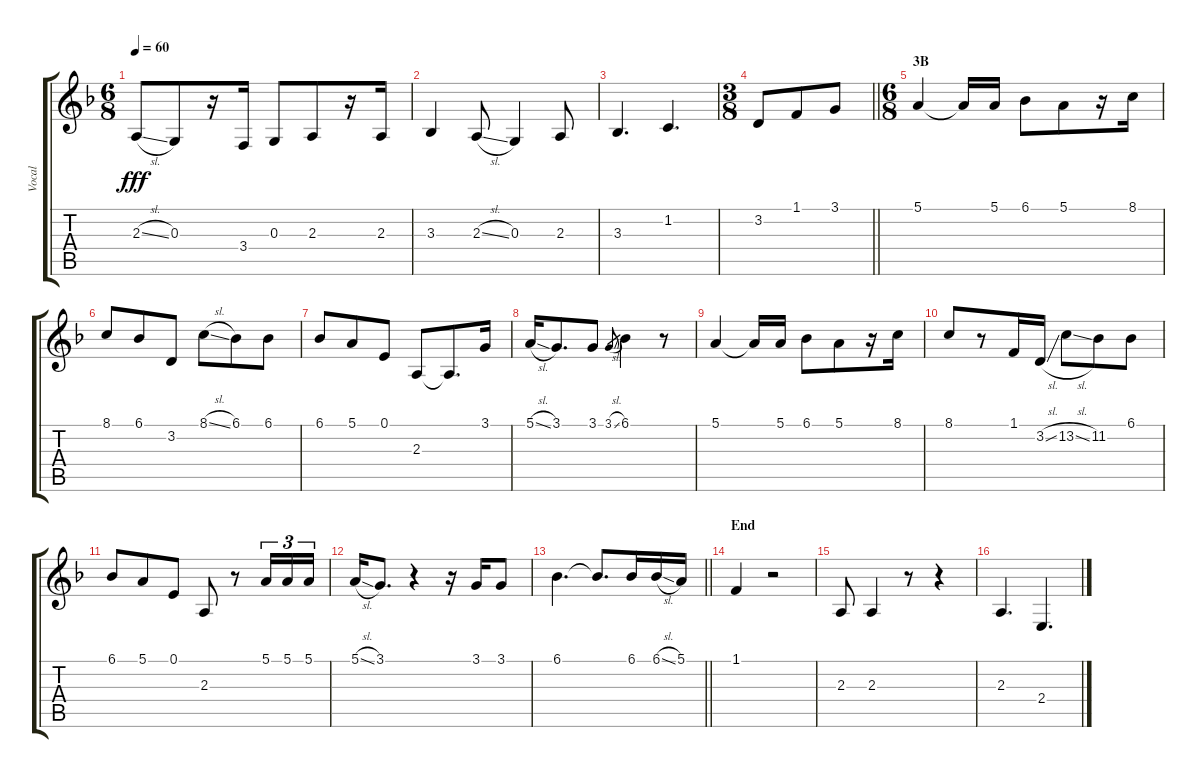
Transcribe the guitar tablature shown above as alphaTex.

\track ("Vocal" "Vocal") {instrument voiceoohs}
\staff {score tabs}
\tuning (E4 B3 G3 D3 A2 E2) {hide}
\ts (6 8)
\tempo 60
\clef g2
\ks f
2.3{sl}.8{dy fff} 0.3.8 r.16 3.4.16 0.3.8 2.3.8 r.16 2.3.16 |
3.3.4 2.3{sl}.8 0.3.4 2.3.8 |
3.3.4{d} 1.2.4{d} |
\ts (3 8)
\barLineRight lightlight
3.2.8 1.1.8 3.1.8 |
\ts (6 8)
\section ("" "3B")
5.1.4 5.1{t}.16 5.1.16 6.1.8 5.1.8 r.16 8.1.16 |
8.1.8 6.1.8 3.2.8 8.1{sl}.8 6.1.8 6.1.8 |
6.1.8 5.1.8 0.1.8 2.3.8 2.3{t}.8{d} 3.1.16 |
5.1{sl}.16 3.1.8{d} 3.1.8 3.1{sl}.8{gr} 6.1.4 r.8 |
5.1.4 5.1{t}.16 5.1.16 6.1.8 5.1.8 r.16 8.1.16 |
8.1.8 r.8 1.1.16 3.2{sl}.16 13.2{sl}.8 11.2.8 6.1.8 |
6.1.8 5.1.8 0.1.8 2.3.8 r.8 5.1.16{tu (3 2)} 5.1.16{tu (3 2)} 5.1.16{tu (3 2)} |
5.1{sl}.16 3.1.8{d} r.4 r.16 3.1.16 3.1.8 |
\barLineRight lightlight
6.1.4{d} 6.1{t}.8{d} 6.1.16 6.1{sl}.16 5.1.16 |
\section ("" "End")
1.1.4 r.2 |
2.3.8 2.3.4 r.8 r.4 |
2.3.4{d} 2.4.4{d}
